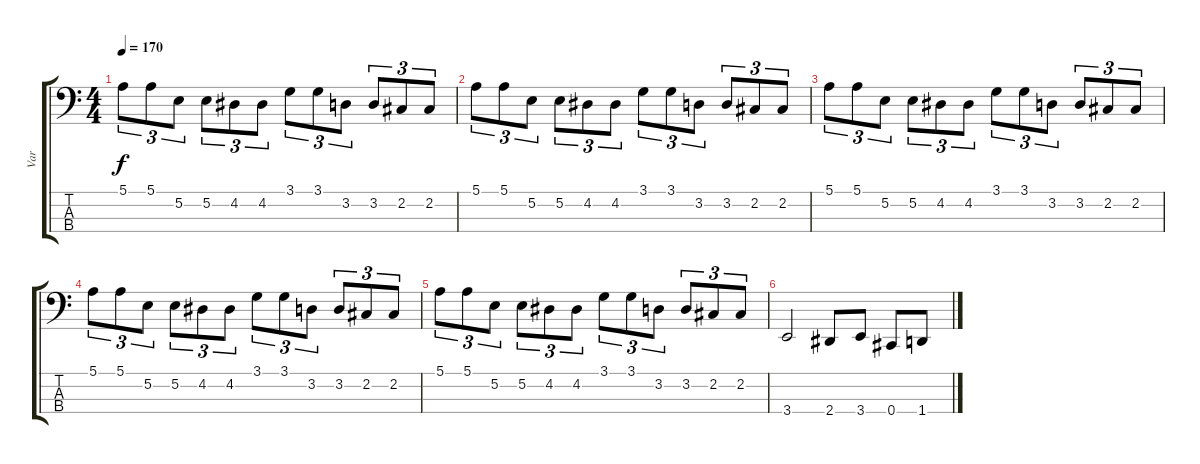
\track ("Var" "Var") {instrument electricbassfinger}
\staff {score tabs}
\tuning (E2 B1 Gb1 Db1) {hide}
\ts (4 4)
\tempo 170
\clef f4
\ks c
5.1.8{tu (3 2) dy f} 5.1.8{tu (3 2)} 5.2.8{tu (3 2)} 5.2.8{tu (3 2)} 4.2.8{tu (3 2)} 4.2.8{tu (3 2)} 3.1.8{tu (3 2)} 3.1.8{tu (3 2)} 3.2.8{tu (3 2)} 3.2.8{tu (3 2)} 2.2.8{tu (3 2)} 2.2.8{tu (3 2)} |
5.1.8{tu (3 2)} 5.1.8{tu (3 2)} 5.2.8{tu (3 2)} 5.2.8{tu (3 2)} 4.2.8{tu (3 2)} 4.2.8{tu (3 2)} 3.1.8{tu (3 2)} 3.1.8{tu (3 2)} 3.2.8{tu (3 2)} 3.2.8{tu (3 2)} 2.2.8{tu (3 2)} 2.2.8{tu (3 2)} |
5.1.8{tu (3 2)} 5.1.8{tu (3 2)} 5.2.8{tu (3 2)} 5.2.8{tu (3 2)} 4.2.8{tu (3 2)} 4.2.8{tu (3 2)} 3.1.8{tu (3 2)} 3.1.8{tu (3 2)} 3.2.8{tu (3 2)} 3.2.8{tu (3 2)} 2.2.8{tu (3 2)} 2.2.8{tu (3 2)} |
5.1.8{tu (3 2)} 5.1.8{tu (3 2)} 5.2.8{tu (3 2)} 5.2.8{tu (3 2)} 4.2.8{tu (3 2)} 4.2.8{tu (3 2)} 3.1.8{tu (3 2)} 3.1.8{tu (3 2)} 3.2.8{tu (3 2)} 3.2.8{tu (3 2)} 2.2.8{tu (3 2)} 2.2.8{tu (3 2)} |
5.1.8{tu (3 2)} 5.1.8{tu (3 2)} 5.2.8{tu (3 2)} 5.2.8{tu (3 2)} 4.2.8{tu (3 2)} 4.2.8{tu (3 2)} 3.1.8{tu (3 2)} 3.1.8{tu (3 2)} 3.2.8{tu (3 2)} 3.2.8{tu (3 2)} 2.2.8{tu (3 2)} 2.2.8{tu (3 2)} |
3.4.2 2.4.8 3.4.8 0.4.8 1.4.8
